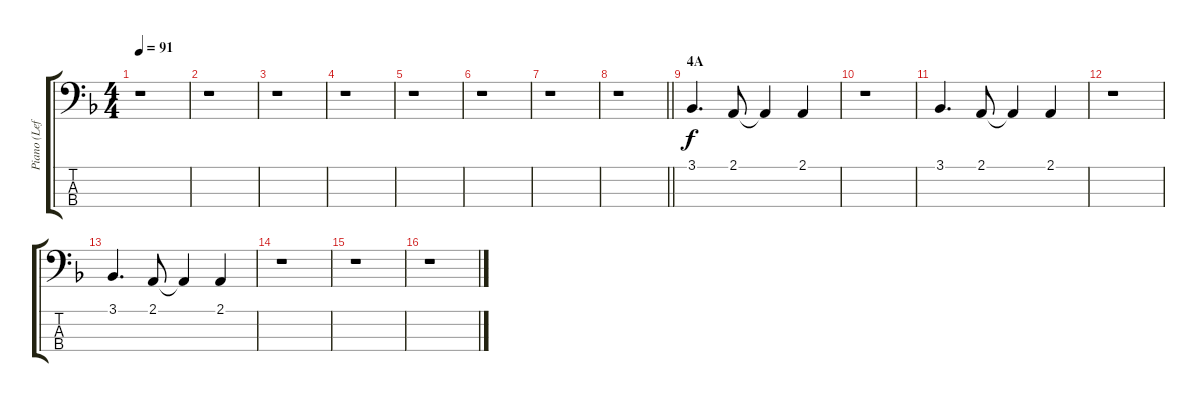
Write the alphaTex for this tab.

\track ("Piano (Left Hand)" "Piano (Lef") {instrument acousticgrandpiano}
\staff {score tabs}
\tuning (G2 D2 A1 E1) {hide}
\ts (4 4)
\tempo 91
\clef f4
\ks f
r.1{dy f} |
r.1 |
r.1 |
r.1 |
r.1 |
r.1 |
r.1 |
\barLineRight lightlight
r.1 |
\section ("" "4A")
3.1.4{d} 2.1.8 2.1{t}.4 2.1.4 |
r.1 |
3.1.4{d} 2.1.8 2.1{t}.4 2.1.4 |
r.1 |
3.1.4{d} 2.1.8 2.1{t}.4 2.1.4 |
r.1 |
r.1 |
r.1
